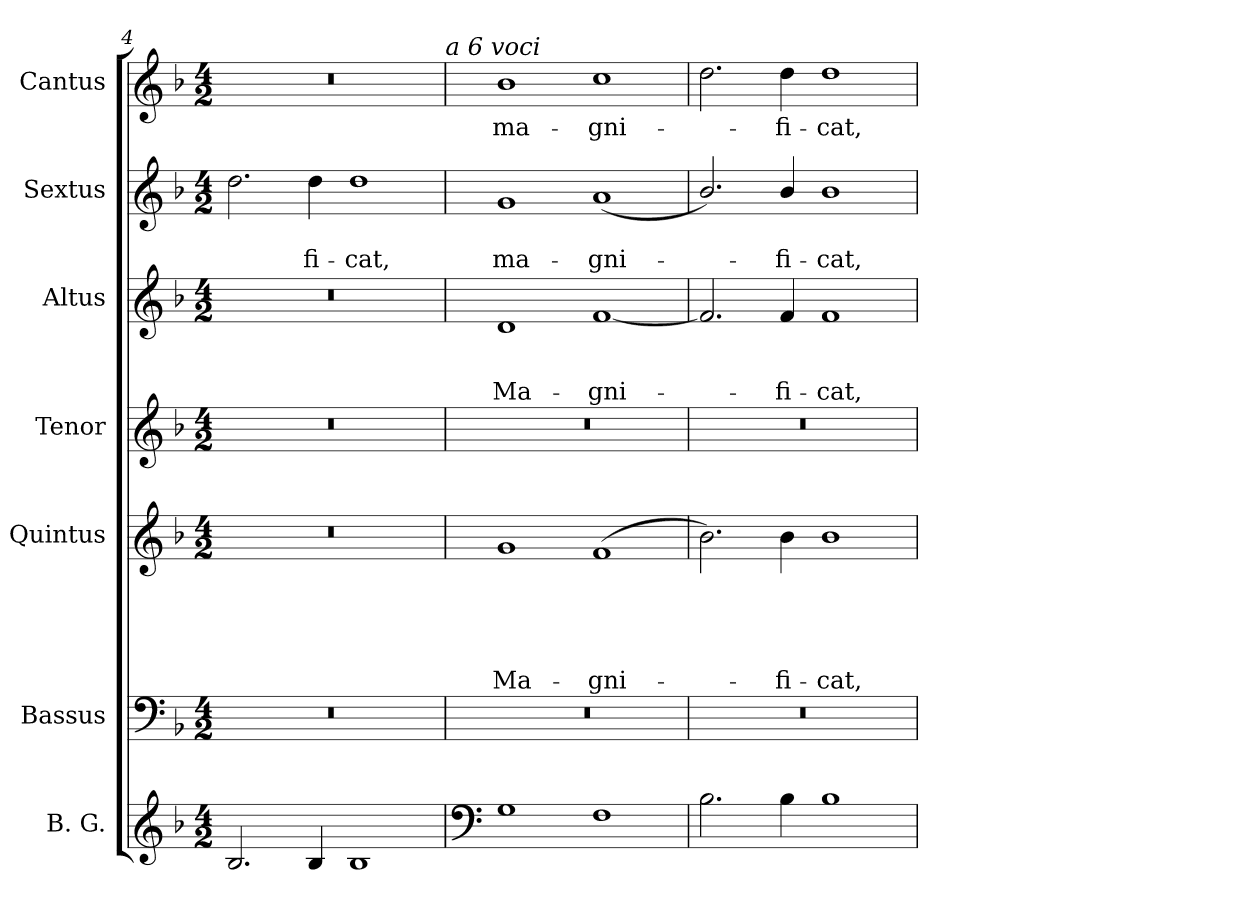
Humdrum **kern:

**kern	**kern	**kern	**text	**text	**text	**text	**text	**kern	**kern	**text	**text	**text	**kern	**text	**text	**kern	**text
*part7	*part6	*part5	*part5	*part5	*part5	*part5	*part5	*part4	*part3	*part3	*part3	*part3	*part2	*part2	*part2	*part1	*part1
*staff7	*staff6	*staff5	*staff5	*staff5	*staff5	*staff5	*staff5	*staff4	*staff3	*staff3	*staff3	*staff3	*staff2	*staff2	*staff2	*staff1	*staff1
*I"B. G.	*I"Bassus	*I"Quintus	*	*	*	*	*	*I"Tenor	*I"Altus	*	*	*	*I"Sextus	*	*	*I"Cantus	*
*	*I'B	*	*	*	*	*	*	*	*	*	*	*	*	*	*	*	*
*clefG2	*clefF4	*clefG2	*	*	*	*	*	*clefG2	*clefG2	*	*	*	*clefG2	*	*	*clefG2	*
*	*	*ITrd7c12	*	*	*	*	*	*ITrd7c12	*	*	*	*	*	*	*	*	*
*k[b-]	*k[b-]	*k[b-]	*	*	*	*	*	*k[b-]	*k[b-]	*	*	*	*k[b-]	*	*	*k[b-]	*
*F:	*F:	*F:	*	*	*	*	*	*F:	*F:	*	*	*	*F:	*	*	*F:	*
*M4/2	*M4/2	*M4/2	*	*	*	*	*	*M4/2	*M4/2	*	*	*	*M4/2	*	*	*M4/2	*
=4	=4	=4	=4	=4	=4	=4	=4	=4	=4	=4	=4	=4	=4	=4	=4	=4	=4
!	!LO:N:vis=1	!LO:N:vis=1	!	!	!	!	!	!LO:N:vis=1	!LO:N:vis=1	!	!	!	!	!	!	!LO:N:vis=1	!
2.B-/	0r	0r	.	.	.	.	.	0r	0r	.	.	.	2.dd\	.	.	0r	.
!	!	!	!	!	!	!	!	!	!	!	!	!	!	!	!LO:LY:b	!	!
4B-/	.	.	.	.	.	.	.	.	.	.	.	.	4dd\	.	-fi-	.	.
!	!	!	!	!	!	!	!	!	!	!	!	!	!	!	!LO:LY:b	!	!
1B-	.	.	.	.	.	.	.	.	.	.	.	.	1dd	.	-cat,	.	.
!	!	!	!	!	!	!	!	!	!	!	!	!	!	!	!	!LO:TX:a:i:t=a 6 voci	!
=5	=5	=5	=5	=5	=5	=5	=5	=5	=5	=5	=5	=5	=5	=5	=5	=5	=5
*clefF4	*	*	*	*	*	*	*	*	*	*	*	*	*	*	*	*	*
!	!LO:N:vis=1	!	!	!	!	!	!LO:LY:b	!LO:N:vis=1	!	!	!	!LO:LY:b	!	!	!LO:LY:b	!	!LO:LY:b
1G	0r	1G	.	.	.	.	Ma-	0r	1d	.	.	Ma-	1g	.	ma-	1b-	ma-
!	!	!	!	!	!	!	!LO:LY:b	!	!	!	!	!LO:LY:b	!	!	!LO:LY:b	!	!LO:LY:b
1F	.	(<1F	.	.	.	.	-gni-	.	[<1f	.	.	-gni-	(<1a	.	-gni-	1cc	-gni-
=6	=6	=6	=6	=6	=6	=6	=6	=6	=6	=6	=6	=6	=6	=6	=6	=6	=6
!	!LO:N:vis=1	!	!	!	!	!	!	!LO:N:vis=1	!	!	!	!	!	!	!	!	!
2.B-\	0r	2.B-\)	.	.	.	.	.	0r	2.f/]	.	.	.	2.b-/)	.	.	2.dd\	.
!	!	!	!	!	!	!	!LO:LY:b	!	!	!	!	!LO:LY:b	!	!	!LO:LY:b	!	!LO:LY:b
4B-\	.	4B-\	.	.	.	.	-fi-	.	4f/	.	.	-fi-	4b-/	.	-fi-	4dd\	-fi-
!	!	!	!	!	!	!	!LO:LY:b	!	!	!	!	!LO:LY:b	!	!	!LO:LY:b	!	!LO:LY:b
1B-	.	1B-	.	.	.	.	-cat,	.	1f	.	.	-cat,	1b-	.	-cat,	1dd	-cat,
=	=	=	=	=	=	=	=	=	=	=	=	=	=	=	=	=	=
*-	*-	*-	*-	*-	*-	*-	*-	*-	*-	*-	*-	*-	*-	*-	*-	*-	*-
